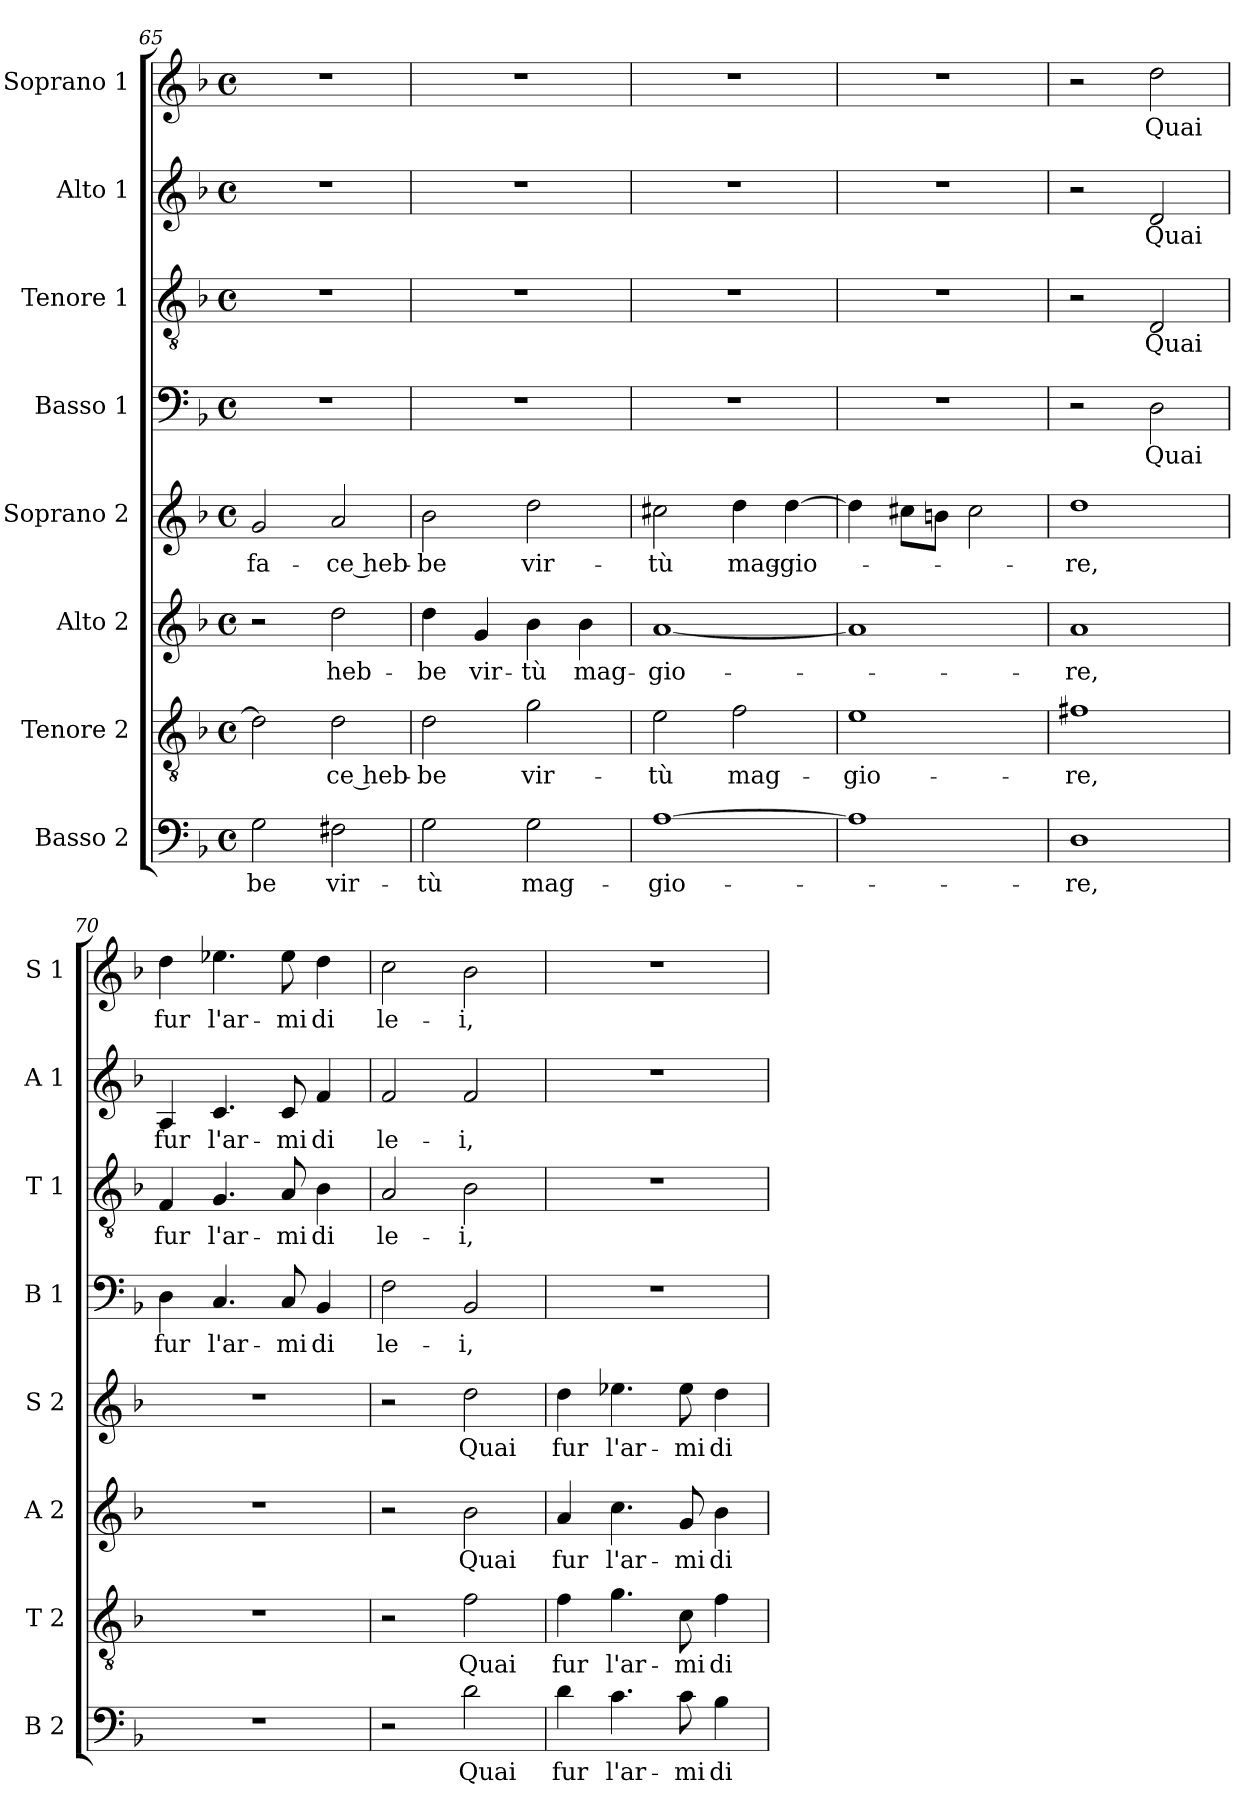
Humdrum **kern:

**kern	**text	**kern	**text	**kern	**text	**kern	**text	**kern	**text	**kern	**text	**kern	**text	**kern	**text
*part8	*part8	*part7	*part7	*part6	*part6	*part5	*part5	*part4	*part4	*part3	*part3	*part2	*part2	*part1	*part1
*staff8	*staff8	*staff7	*staff7	*staff6	*staff6	*staff5	*staff5	*staff4	*staff4	*staff3	*staff3	*staff2	*staff2	*staff1	*staff1
*I"Basso 2	*	*I"Tenore 2	*	*I"Alto 2	*	*I"Soprano 2	*	*I"Basso 1	*	*I"Tenore 1	*	*I"Alto 1	*	*I"Soprano 1	*
*I'B 2	*	*I'T 2	*	*I'A 2	*	*I'S 2	*	*I'B 1	*	*I'T 1	*	*I'A 1	*	*I'S 1	*
*clefF4	*	*clefGv2	*	*clefG2	*	*clefG2	*	*clefF4	*	*clefGv2	*	*clefG2	*	*clefG2	*
*k[b-]	*	*k[b-]	*	*k[b-]	*	*k[b-]	*	*k[b-]	*	*k[b-]	*	*k[b-]	*	*k[b-]	*
*F:	*	*F:	*	*F:	*	*F:	*	*F:	*	*F:	*	*F:	*	*F:	*
*M4/4	*	*M4/4	*	*M4/4	*	*M4/4	*	*M4/4	*	*M4/4	*	*M4/4	*	*M4/4	*
*met(c)	*	*met(c)	*	*met(c)	*	*met(c)	*	*met(c)	*	*met(c)	*	*met(c)	*	*met(c)	*
=65	=65	=65	=65	=65	=65	=65	=65	=65	=65	=65	=65	=65	=65	=65	=65
!	!LO:LY:b	!	!	!	!	!	!LO:LY:b	!	!	!	!	!	!	!	!
2G\	-be	2d\]	.	2r	.	2g/	fa-	1r	.	1r	.	1r	.	1r	.
!	!LO:LY:b	!	!LO:LY:b	!	!LO:LY:b	!	!LO:LY:b	!	!	!	!	!	!	!	!
2F#X\	vir-	2d\	-ce heb-	2dd\	heb-	2a/	-ce heb-	.	.	.	.	.	.	.	.
=66	=66	=66	=66	=66	=66	=66	=66	=66	=66	=66	=66	=66	=66	=66	=66
!	!LO:LY:b	!	!LO:LY:b	!	!LO:LY:b	!	!LO:LY:b	!	!	!	!	!	!	!	!
2G\	-tù	2d\	-be	4dd\	-be	2b-\	-be	1r	.	1r	.	1r	.	1r	.
!	!	!	!	!	!LO:LY:b	!	!	!	!	!	!	!	!	!	!
.	.	.	.	4g/	vir-	.	.	.	.	.	.	.	.	.	.
!	!LO:LY:b	!	!LO:LY:b	!	!LO:LY:b	!	!LO:LY:b	!	!	!	!	!	!	!	!
2G\	mag-	2g\	vir-	4b-\	-tù	2dd\	vir-	.	.	.	.	.	.	.	.
!	!	!	!	!	!LO:LY:b	!	!	!	!	!	!	!	!	!	!
.	.	.	.	4b-\	mag-	.	.	.	.	.	.	.	.	.	.
=67	=67	=67	=67	=67	=67	=67	=67	=67	=67	=67	=67	=67	=67	=67	=67
!	!LO:LY:b	!	!LO:LY:b	!	!LO:LY:b	!	!LO:LY:b	!	!	!	!	!	!	!	!
[1A	-gio-	2e\	-tù	[1a	-gio-	2cc#X\	-tù	1r	.	1r	.	1r	.	1r	.
!	!	!	!LO:LY:b	!	!	!	!LO:LY:b	!	!	!	!	!	!	!	!
.	.	2f\	mag-	.	.	4dd\	mag-	.	.	.	.	.	.	.	.
!	!	!	!	!	!	!	!LO:LY:b	!	!	!	!	!	!	!	!
.	.	.	.	.	.	[4dd\	-gio-	.	.	.	.	.	.	.	.
!!LO:PB:g=z
=68	=68	=68	=68	=68	=68	=68	=68	=68	=68	=68	=68	=68	=68	=68	=68
!	!	!	!LO:LY:b	!	!	!	!	!	!	!	!	!	!	!	!
1A]	.	1e	-gio-	1a]	.	4dd\]	.	1r	.	1r	.	1r	.	1r	.
.	.	.	.	.	.	8cc#X\L	.	.	.	.	.	.	.	.	.
.	.	.	.	.	.	8bn\J	.	.	.	.	.	.	.	.	.
.	.	.	.	.	.	2cc#\	.	.	.	.	.	.	.	.	.
=69	=69	=69	=69	=69	=69	=69	=69	=69	=69	=69	=69	=69	=69	=69	=69
!	!LO:LY:b	!	!LO:LY:b	!	!LO:LY:b	!	!LO:LY:b	!	!	!	!	!	!	!	!
1D	-re,	1f#X	-re,	1a	-re,	1dd	-re,	2r	.	2r	.	2r	.	2r	.
!	!	!	!	!	!	!	!	!	!LO:LY:b	!	!LO:LY:b	!	!LO:LY:b	!	!LO:LY:b
.	.	.	.	.	.	.	.	2D\	Quai	2D/	Quai	2d/	Quai	2dd\	Quai
=70	=70	=70	=70	=70	=70	=70	=70	=70	=70	=70	=70	=70	=70	=70	=70
!	!	!	!	!	!	!	!	!	!LO:LY:b	!	!LO:LY:b	!	!LO:LY:b	!	!LO:LY:b
1r	.	1r	.	1r	.	1r	.	4D\	fur	4F/	fur	4A/	fur	4dd\	fur
!	!	!	!	!	!	!	!	!	!LO:LY:b	!	!LO:LY:b	!	!LO:LY:b	!	!LO:LY:b
.	.	.	.	.	.	.	.	4.C/	l'ar-	4.G/	l'ar-	4.c/	l'ar-	4.ee-X\	l'ar-
!	!	!	!	!	!	!	!	!	!LO:LY:b	!	!LO:LY:b	!	!LO:LY:b	!	!LO:LY:b
.	.	.	.	.	.	.	.	8C/	-mi	8A/	-mi	8c/	-mi	8ee-\	-mi
!	!	!	!	!	!	!	!	!	!LO:LY:b	!	!LO:LY:b	!	!LO:LY:b	!	!LO:LY:b
.	.	.	.	.	.	.	.	4BB-/	di	4B-\	di	4f/	di	4dd\	di
=71	=71	=71	=71	=71	=71	=71	=71	=71	=71	=71	=71	=71	=71	=71	=71
!	!	!	!	!	!	!	!	!	!LO:LY:b	!	!LO:LY:b	!	!LO:LY:b	!	!LO:LY:b
2r	.	2r	.	2r	.	2r	.	2F\	le-	2A/	le-	2f/	le-	2cc\	le-
!	!LO:LY:b	!	!LO:LY:b	!	!LO:LY:b	!	!LO:LY:b	!	!LO:LY:b	!	!LO:LY:b	!	!LO:LY:b	!	!LO:LY:b
2d\	Quai	2f\	Quai	2b-\	Quai	2dd\	Quai	2BB-/	-i,	2B-\	-i,	2f/	-i,	2b-\	-i,
=72	=72	=72	=72	=72	=72	=72	=72	=72	=72	=72	=72	=72	=72	=72	=72
!	!LO:LY:b	!	!LO:LY:b	!	!LO:LY:b	!	!LO:LY:b	!	!	!	!	!	!	!	!
4d\	fur	4f\	fur	4a/	fur	4dd\	fur	1r	.	1r	.	1r	.	1r	.
!	!LO:LY:b	!	!LO:LY:b	!	!LO:LY:b	!	!LO:LY:b	!	!	!	!	!	!	!	!
4.c\	l'ar-	4.g\	l'ar-	4.cc\	l'ar-	4.ee-X\	l'ar-	.	.	.	.	.	.	.	.
!	!LO:LY:b	!	!LO:LY:b	!	!LO:LY:b	!	!LO:LY:b	!	!	!	!	!	!	!	!
8c\	-mi	8c\	-mi	8g/	-mi	8ee-\	-mi	.	.	.	.	.	.	.	.
!	!LO:LY:b	!	!LO:LY:b	!	!LO:LY:b	!	!LO:LY:b	!	!	!	!	!	!	!	!
4B-\	di	4f\	di	4b-\	di	4dd\	di	.	.	.	.	.	.	.	.
=	=	=	=	=	=	=	=	=	=	=	=	=	=	=	=
*-	*-	*-	*-	*-	*-	*-	*-	*-	*-	*-	*-	*-	*-	*-	*-
